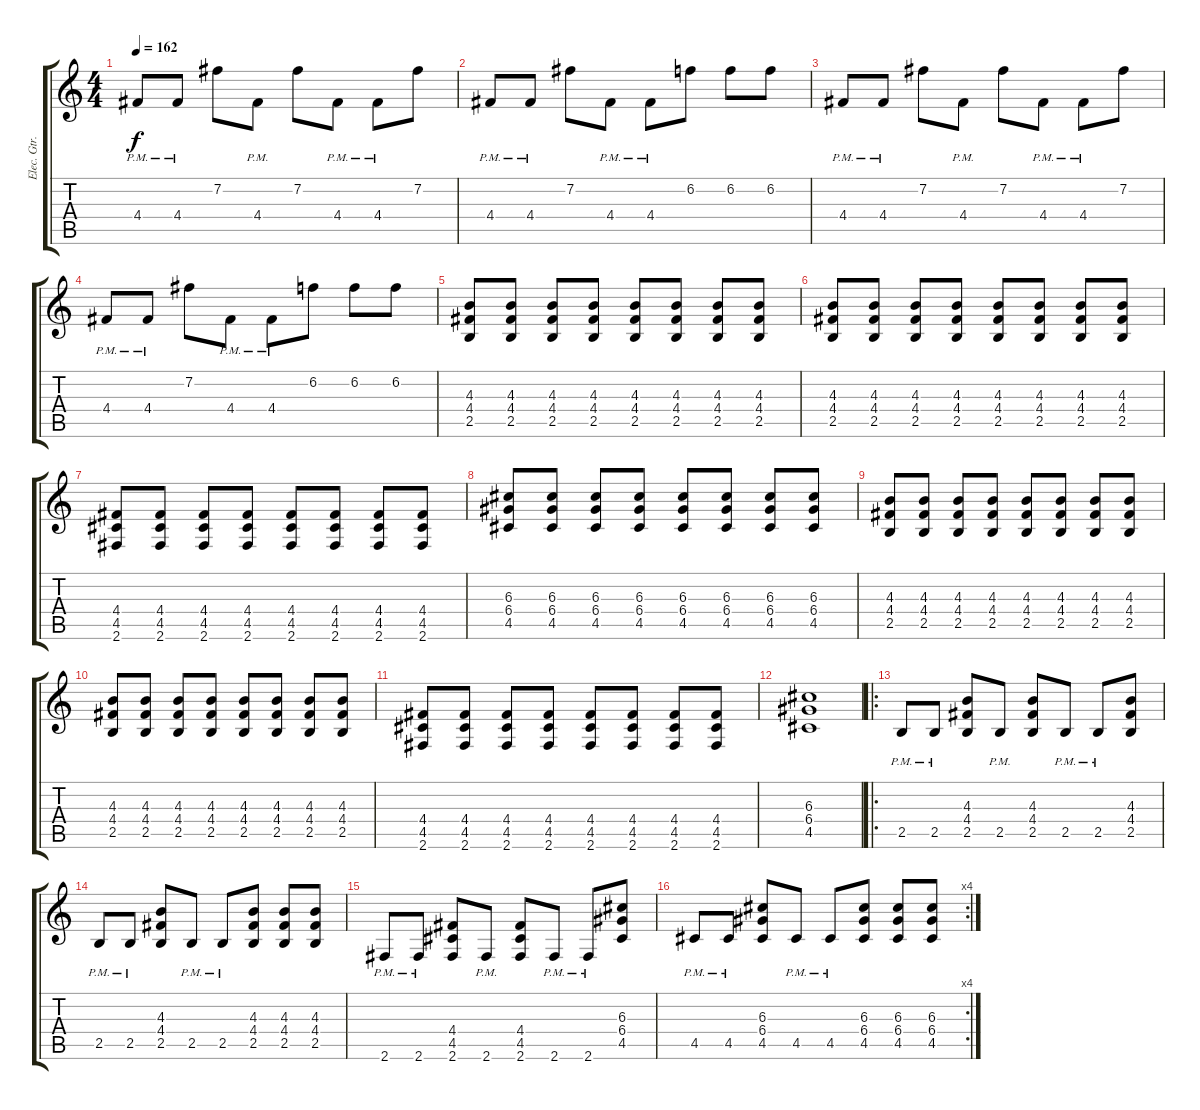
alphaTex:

\track ("Elec. Gtr. 1" "Elec. Gtr.") {instrument distortionguitar}
\staff {score tabs}
\tuning (E4 B3 G3 D3 A2 E2) {hide}
\ts (4 4)
\tempo 162
\clef g2
\ks c
4.4{pm}.8{dy f instrument distortionguitar} 4.4{pm}.8 7.2.8 4.4{pm}.8 7.2.8 4.4{pm}.8 4.4{pm}.8 7.2.8 |
4.4{pm}.8 4.4{pm}.8 7.2.8 4.4{pm}.8 4.4{pm}.8 6.2.8 6.2.8 6.2.8 |
4.4{pm}.8 4.4{pm}.8 7.2.8 4.4{pm}.8 7.2.8 4.4{pm}.8 4.4{pm}.8 7.2.8 |
4.4{pm}.8 4.4{pm}.8 7.2.8 4.4{pm}.8 4.4{pm}.8 6.2.8 6.2.8 6.2.8 |
(4.3 4.4 2.5).8 (4.3 4.4 2.5).8 (4.3 4.4 2.5).8 (4.3 4.4 2.5).8 (4.3 4.4 2.5).8 (4.3 4.4 2.5).8 (4.3 4.4 2.5).8 (4.3 4.4 2.5).8 |
(4.3 4.4 2.5).8 (4.3 4.4 2.5).8 (4.3 4.4 2.5).8 (4.3 4.4 2.5).8 (4.3 4.4 2.5).8 (4.3 4.4 2.5).8 (4.3 4.4 2.5).8 (4.3 4.4 2.5).8 |
(4.4 4.5 2.6).8 (4.4 4.5 2.6).8 (4.4 4.5 2.6).8 (4.4 4.5 2.6).8 (4.4 4.5 2.6).8 (4.4 4.5 2.6).8 (4.4 4.5 2.6).8 (4.4 4.5 2.6).8 |
(6.3 6.4 4.5).8 (6.3 6.4 4.5).8 (6.3 6.4 4.5).8 (6.3 6.4 4.5).8 (6.3 6.4 4.5).8 (6.3 6.4 4.5).8 (6.3 6.4 4.5).8 (6.3 6.4 4.5).8 |
(4.3 4.4 2.5).8 (4.3 4.4 2.5).8 (4.3 4.4 2.5).8 (4.3 4.4 2.5).8 (4.3 4.4 2.5).8 (4.3 4.4 2.5).8 (4.3 4.4 2.5).8 (4.3 4.4 2.5).8 |
(4.3 4.4 2.5).8 (4.3 4.4 2.5).8 (4.3 4.4 2.5).8 (4.3 4.4 2.5).8 (4.3 4.4 2.5).8 (4.3 4.4 2.5).8 (4.3 4.4 2.5).8 (4.3 4.4 2.5).8 |
(4.4 4.5 2.6).8 (4.4 4.5 2.6).8 (4.4 4.5 2.6).8 (4.4 4.5 2.6).8 (4.4 4.5 2.6).8 (4.4 4.5 2.6).8 (4.4 4.5 2.6).8 (4.4 4.5 2.6).8 |
(6.3 6.4 4.5).1 |
\ro
2.5{pm}.8 2.5{pm}.8 (4.3 4.4 2.5).8 2.5{pm}.8 (4.3 4.4 2.5).8 2.5{pm}.8 2.5{pm}.8 (4.3 4.4 2.5).8 |
2.5{pm}.8 2.5{pm}.8 (4.3 4.4 2.5).8 2.5{pm}.8 2.5{pm}.8 (4.3 4.4 2.5).8 (4.3 4.4 2.5).8 (4.3 4.4 2.5).8 |
2.6{pm}.8 2.6{pm}.8 (4.4 4.5 2.6).8 2.6{pm}.8 (4.4 4.5 2.6).8 2.6{pm}.8 2.6{pm}.8 (6.3 6.4 4.5).8 |
\rc 4
4.5{pm}.8 4.5{pm}.8 (6.3 6.4 4.5).8 4.5{pm}.8 4.5{pm}.8 (6.3 6.4 4.5).8 (6.3 6.4 4.5).8 (6.3 6.4 4.5).8
